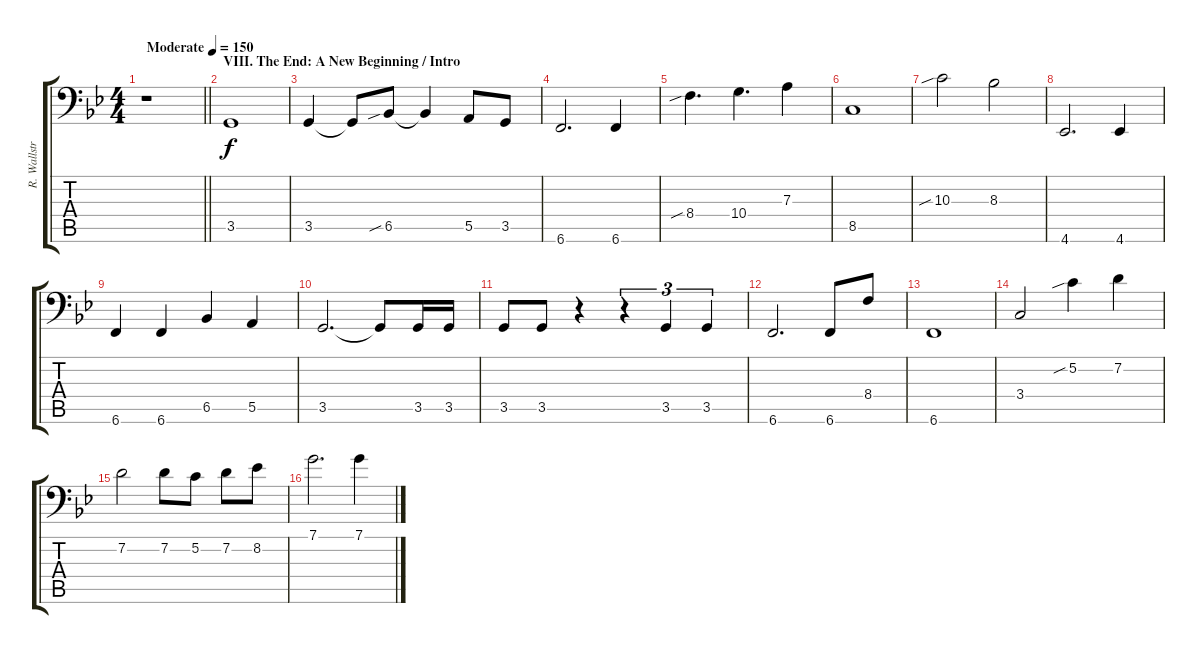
\track ("R. Wallström (Bass)" "R. Wallstr") {instrument electricbassfinger}
\staff {score tabs}
\tuning (C3 G2 D2 A1 E1 B0) {hide}
\ts (4 4)
\tempo (150 "Moderate")
\clef f4
\barLineRight lightlight
\ks gminor
r.1{dy f instrument electricbassfinger} |
\section ("" "VIII. The End: A New Beginning / Intro")
3.5.1 |
3.5.4 3.5{t}.8 6.5{sib}.8 6.5{t}.4 5.5.8 3.5.8 |
6.6.2{d} 6.6.4 |
8.4{sib}.4{d} 10.4.4{d} 7.3.4 |
8.5.1 |
10.3{sib}.2 8.3.2 |
4.6.2{d} 4.6.4 |
6.6.4 6.6.4 6.5.4 5.5.4 |
3.5.2{d} 3.5{t}.8 3.5.16 3.5.16 |
3.5.8 3.5.8 r.4 r.4{tu (3 2)} 3.5.4{tu (3 2)} 3.5.4{tu (3 2)} |
6.6.2{d} 6.6.8 8.4.8 |
6.6.1 |
3.4.2 5.2{sib}.4 7.2.4 |
7.2.2 7.2.8 5.2.8 7.2.8 8.2.8 |
7.1.2{d} 7.1.4
